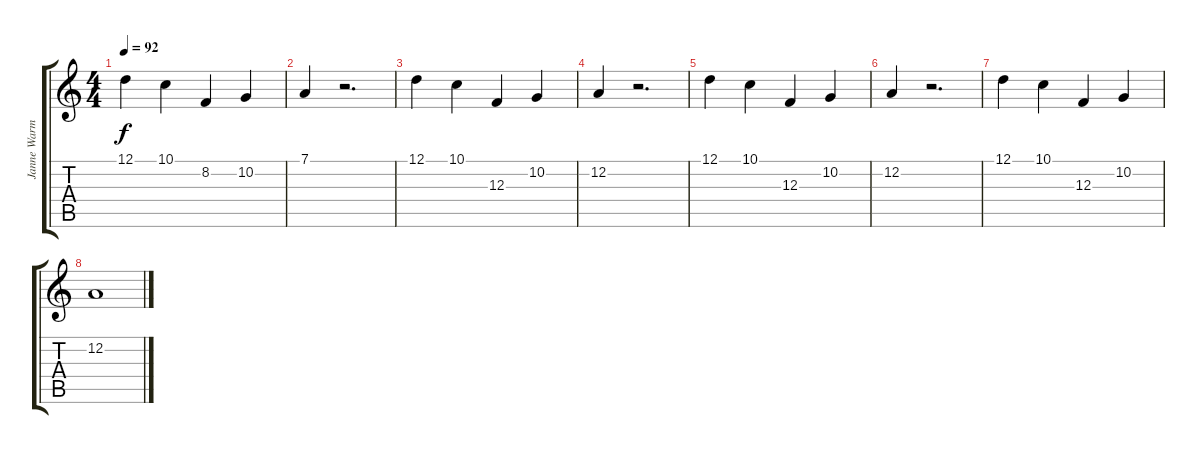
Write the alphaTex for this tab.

\track ("Janne Warman" "Janne Warm") {instrument dulcimer}
\staff {score tabs}
\tuning (D4 A3 F3 C3 G2 C2) {hide}
\ts (4 4)
\tempo 92
\clef g2
\ks c
12.1.4{dy f} 10.1.4 8.2.4 10.2.4 |
7.1.4 r.2{d} |
12.1.4 10.1.4 12.3.4 10.2.4 |
12.2.4 r.2{d} |
12.1.4 10.1.4 12.3.4 10.2.4 |
12.2.4 r.2{d} |
12.1.4 10.1.4 12.3.4 10.2.4 |
12.2.1
